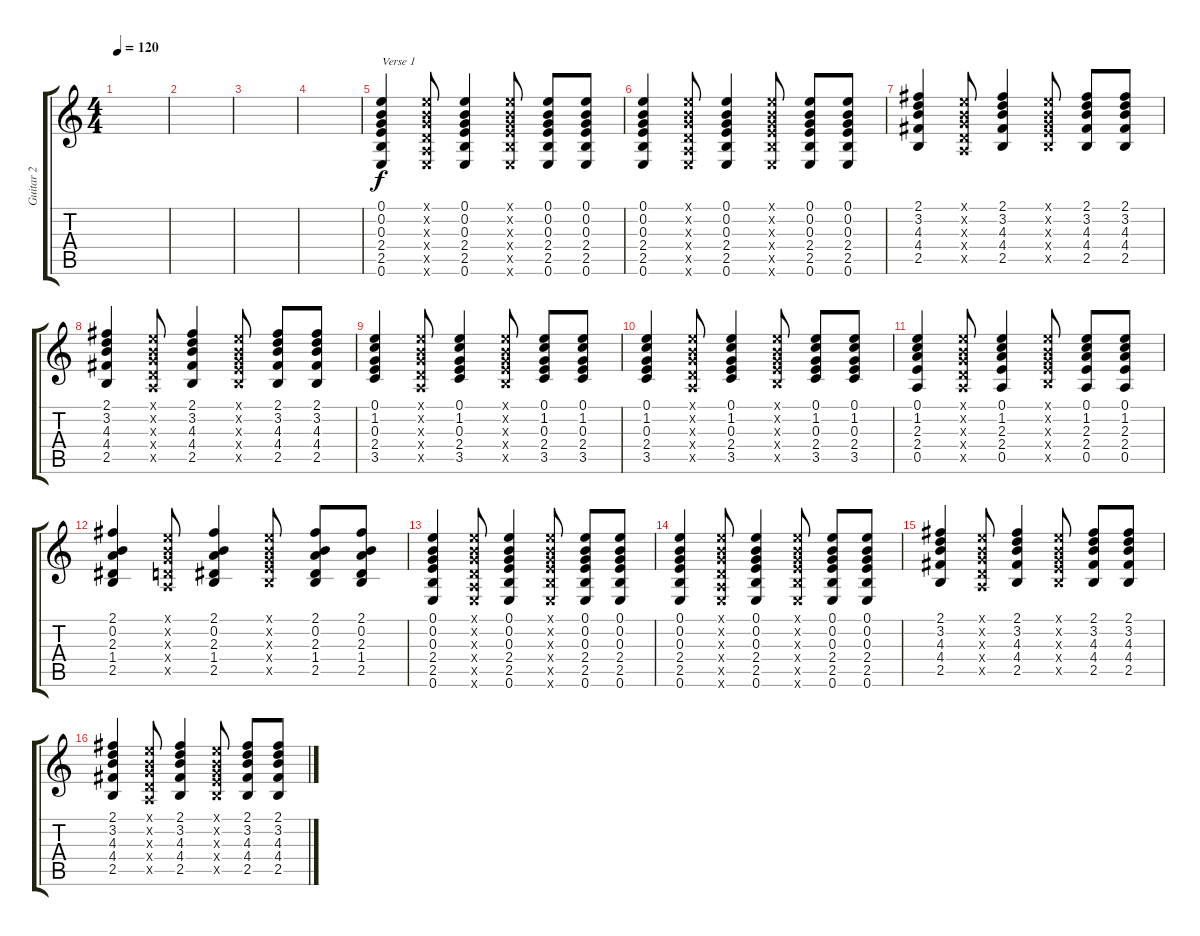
\track ("Guitar 2" "Guitar 2") {instrument acousticguitarsteel}
\staff {score tabs}
\tuning (E4 B3 G3 D3 A2 E2) {hide}
\ts (4 4)
\tempo 120
\clef g2
\ks c
|
|
|
|
(0.1 0.2 0.3 2.4 2.5 0.6).4{txt "Verse 1"} (0.1{x} 0.2{x} 0.3{x} 0.4{x} 0.5{x} 0.6{x}).8 (0.1 0.2 0.3 2.4 2.5 0.6).4 (0.1{x} 0.2{x} 0.3{x} 2.4{x} 2.5{x} 0.6{x}).8 (0.1 0.2 0.3 2.4 2.5 0.6).8 (0.1 0.2 0.3 2.4 2.5 0.6).8 |
(0.1 0.2 0.3 2.4 2.5 0.6).4 (0.1{x} 0.2{x} 0.3{x} 0.4{x} 0.5{x} 0.6{x}).8 (0.1 0.2 0.3 2.4 2.5 0.6).4 (0.1{x} 0.2{x} 0.3{x} 2.4{x} 2.5{x} 0.6{x}).8 (0.1 0.2 0.3 2.4 2.5 0.6).8 (0.1 0.2 0.3 2.4 2.5 0.6).8 |
(2.1 3.2 4.3 4.4 2.5).4 (0.1{x} 0.2{x} 0.3{x} 0.4{x} 0.5{x}).8 (2.1 3.2 4.3 4.4 2.5).4 (0.1{x} 0.2{x} 0.3{x} 2.4{x} 2.5{x}).8 (2.1 3.2 4.3 4.4 2.5).8 (2.1 3.2 4.3 4.4 2.5).8 |
(2.1 3.2 4.3 4.4 2.5).4 (0.1{x} 0.2{x} 0.3{x} 0.4{x} 0.5{x}).8 (2.1 3.2 4.3 4.4 2.5).4 (0.1{x} 0.2{x} 0.3{x} 2.4{x} 2.5{x}).8 (2.1 3.2 4.3 4.4 2.5).8 (2.1 3.2 4.3 4.4 2.5).8 |
(0.1 1.2 0.3 2.4 3.5).4 (0.1{x} 0.2{x} 0.3{x} 0.4{x} 0.5{x}).8 (0.1 1.2 0.3 2.4 3.5).4 (0.1{x} 0.2{x} 0.3{x} 2.4{x} 2.5{x}).8 (0.1 1.2 0.3 2.4 3.5).8 (0.1 1.2 0.3 2.4 3.5).8 |
(0.1 1.2 0.3 2.4 3.5).4 (0.1{x} 0.2{x} 0.3{x} 0.4{x} 0.5{x}).8 (0.1 1.2 0.3 2.4 3.5).4 (0.1{x} 0.2{x} 0.3{x} 2.4{x} 2.5{x}).8 (0.1 1.2 0.3 2.4 3.5).8 (0.1 1.2 0.3 2.4 3.5).8 |
(0.1 1.2 2.3 2.4 0.5).4 (0.1{x} 0.2{x} 0.3{x} 0.4{x} 0.5{x}).8 (0.1 1.2 2.3 2.4 0.5).4 (0.1{x} 0.2{x} 0.3{x} 2.4{x} 2.5{x}).8 (0.1 1.2 2.3 2.4 0.5).8 (0.1 1.2 2.3 2.4 0.5).8 |
(2.1 0.2 2.3 1.4 2.5).4 (0.1{x} 0.2{x} 0.3{x} 0.4{x} 0.5{x}).8 (2.1 0.2 2.3 1.4 2.5).4 (0.1{x} 0.2{x} 0.3{x} 2.4{x} 2.5{x}).8 (2.1 0.2 2.3 1.4 2.5).8 (2.1 0.2 2.3 1.4 2.5).8 |
(0.1 0.2 0.3 2.4 2.5 0.6).4 (0.1{x} 0.2{x} 0.3{x} 0.4{x} 0.5{x} 0.6{x}).8 (0.1 0.2 0.3 2.4 2.5 0.6).4 (0.1{x} 0.2{x} 0.3{x} 2.4{x} 2.5{x} 0.6{x}).8 (0.1 0.2 0.3 2.4 2.5 0.6).8 (0.1 0.2 0.3 2.4 2.5 0.6).8 |
(0.1 0.2 0.3 2.4 2.5 0.6).4 (0.1{x} 0.2{x} 0.3{x} 0.4{x} 0.5{x} 0.6{x}).8 (0.1 0.2 0.3 2.4 2.5 0.6).4 (0.1{x} 0.2{x} 0.3{x} 2.4{x} 2.5{x} 0.6{x}).8 (0.1 0.2 0.3 2.4 2.5 0.6).8 (0.1 0.2 0.3 2.4 2.5 0.6).8 |
(2.1 3.2 4.3 4.4 2.5).4 (0.1{x} 0.2{x} 0.3{x} 0.4{x} 0.5{x}).8 (2.1 3.2 4.3 4.4 2.5).4 (0.1{x} 0.2{x} 0.3{x} 2.4{x} 2.5{x}).8 (2.1 3.2 4.3 4.4 2.5).8 (2.1 3.2 4.3 4.4 2.5).8 |
(2.1 3.2 4.3 4.4 2.5).4 (0.1{x} 0.2{x} 0.3{x} 0.4{x} 0.5{x}).8 (2.1 3.2 4.3 4.4 2.5).4 (0.1{x} 0.2{x} 0.3{x} 2.4{x} 2.5{x}).8 (2.1 3.2 4.3 4.4 2.5).8 (2.1 3.2 4.3 4.4 2.5).8
